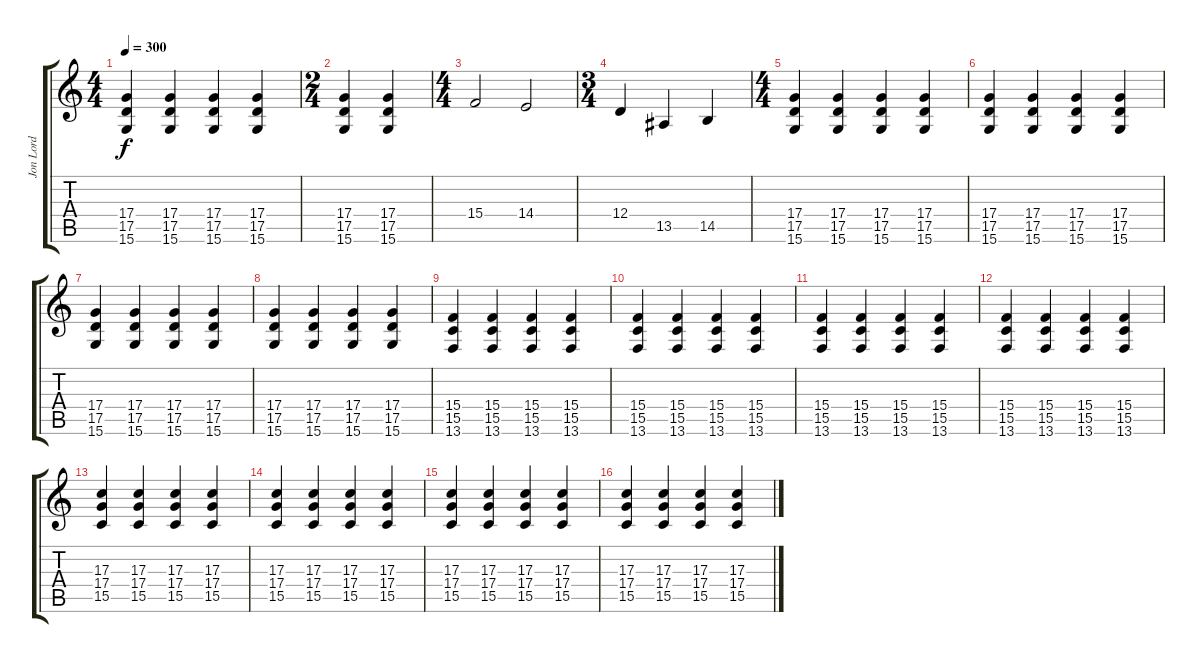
\track ("Jon Lord" "Jon Lord") {instrument drawbarorgan}
\staff {score tabs}
\tuning (E4 B3 G3 D3 A2 E2) {hide}
\ts (4 4)
\tempo 300
\clef g2
\ks c
(17.4 17.5 15.6).4{dy f} (17.4 17.5 15.6).4 (17.4 17.5 15.6).4 (17.4 17.5 15.6).4 |
\ts (2 4)
(17.4 17.5 15.6).4 (17.4 17.5 15.6).4 |
\ts (4 4)
15.4.2 14.4.2 |
\ts (3 4)
12.4.4 13.5.4 14.5.4 |
\ts (4 4)
(17.4 17.5 15.6).4 (17.4 17.5 15.6).4 (17.4 17.5 15.6).4 (17.4 17.5 15.6).4 |
(17.4 17.5 15.6).4 (17.4 17.5 15.6).4 (17.4 17.5 15.6).4 (17.4 17.5 15.6).4 |
(17.4 17.5 15.6).4 (17.4 17.5 15.6).4 (17.4 17.5 15.6).4 (17.4 17.5 15.6).4 |
(17.4 17.5 15.6).4 (17.4 17.5 15.6).4 (17.4 17.5 15.6).4 (17.4 17.5 15.6).4 |
(15.4 15.5 13.6).4 (15.4 15.5 13.6).4 (15.4 15.5 13.6).4 (15.4 15.5 13.6).4 |
(15.4 15.5 13.6).4 (15.4 15.5 13.6).4 (15.4 15.5 13.6).4 (15.4 15.5 13.6).4 |
(15.4 15.5 13.6).4 (15.4 15.5 13.6).4 (15.4 15.5 13.6).4 (15.4 15.5 13.6).4 |
(15.4 15.5 13.6).4 (15.4 15.5 13.6).4 (15.4 15.5 13.6).4 (15.4 15.5 13.6).4 |
(17.3 17.4 15.5).4 (17.3 17.4 15.5).4 (17.3 17.4 15.5).4 (17.3 17.4 15.5).4 |
(17.3 17.4 15.5).4 (17.3 17.4 15.5).4 (17.3 17.4 15.5).4 (17.3 17.4 15.5).4 |
(17.3 17.4 15.5).4 (17.3 17.4 15.5).4 (17.3 17.4 15.5).4 (17.3 17.4 15.5).4 |
(17.3 17.4 15.5).4 (17.3 17.4 15.5).4 (17.3 17.4 15.5).4 (17.3 17.4 15.5).4
